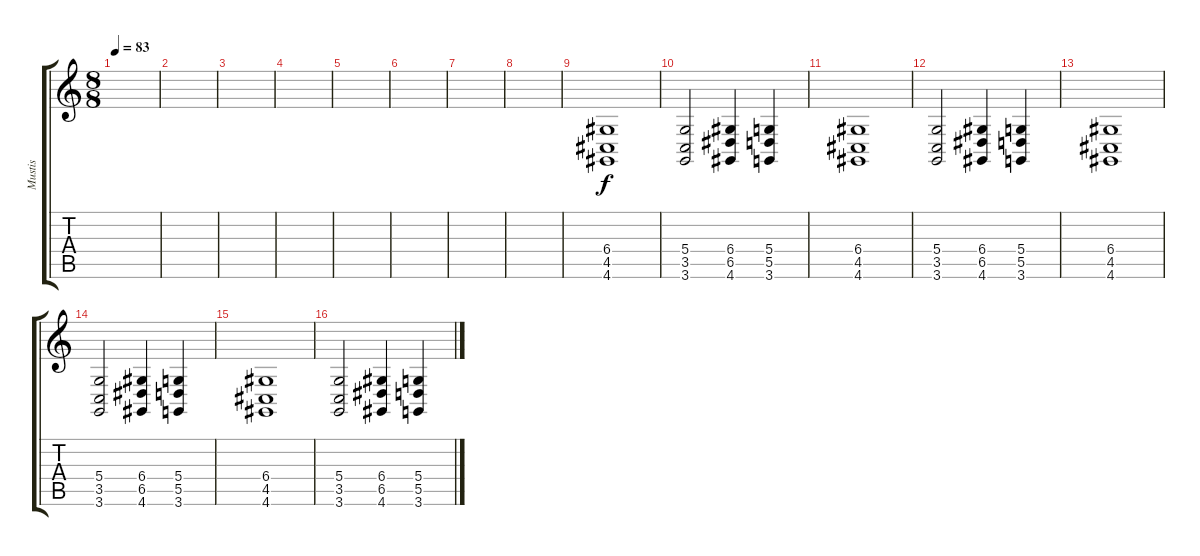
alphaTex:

\track ("Mustis" "Mustis") {instrument fx2soundtrack}
\staff {score tabs}
\tuning (E4 B3 G3 D3 A2 E2) {hide}
\ts (8 8)
\tempo 83
\clef g2
\ks c
|
|
|
|
|
|
|
|
(6.4 4.5 4.6).1 |
(5.4 3.5 3.6).2 (6.4 6.5 4.6).4 (5.4 5.5 3.6).4 |
(6.4 4.5 4.6).1 |
(5.4 3.5 3.6).2 (6.4 6.5 4.6).4 (5.4 5.5 3.6).4 |
(6.4 4.5 4.6).1 |
(5.4 3.5 3.6).2 (6.4 6.5 4.6).4 (5.4 5.5 3.6).4 |
(6.4 4.5 4.6).1 |
(5.4 3.5 3.6).2 (6.4 6.5 4.6).4 (5.4 5.5 3.6).4
